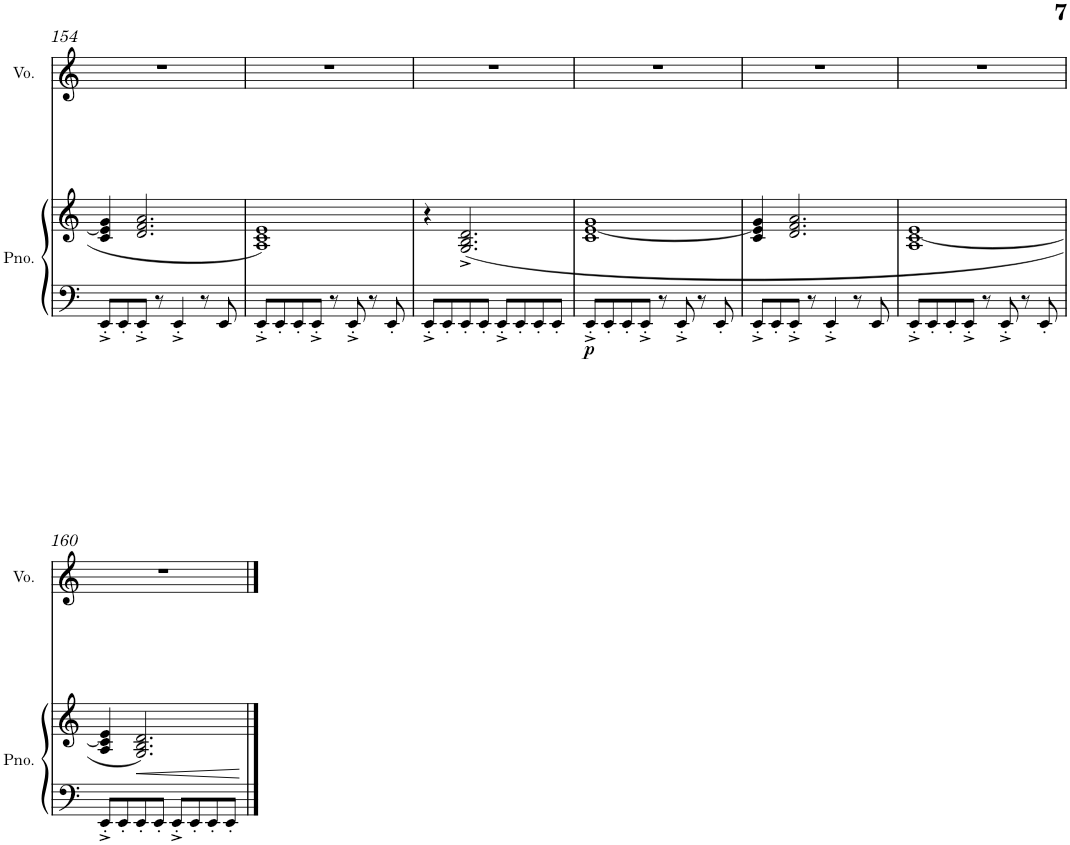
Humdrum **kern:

**kern	**kern	**dynam	**kern
*part2	*part2	*part2	*part1
*staff3	*staff2	*staff2/3	*staff1
*I"Piano	*	*	*I"Voice
*I'Pno.	*	*	*I'Vo.
!!LO:PB:g=z
*clefF4	*clefG2	*	*clefG2
*k[]	*k[]	*	*k[]
*M4/4	*M4/4	*	*M4/4
=154	=154	=154	=154
8EE'^/L	4c/ 4e/] 4g/	.	1r
8EE'/	.	.	.
8EE'^/J	2.d/ 2.f/ 2.a/	.	.
8r	.	.	.
4EE'^/	.	.	.
8r	.	.	.
8EE/	.	.	.
=155	=155	=155	=155
8EE'^/L	1A 1c 1e	.	1r
8EE'/	.	.	.
8EE'/	.	.	.
8EE'^/J	.	.	.
8r	.	.	.
8EE'^/	.	.	.
8r	.	.	.
8EE'/	.	.	.
=156	=156	=156	=156
8EE'^/L	4r	.	1r
8EE'/	.	.	.
8EE'/	(2.G/^ 2.B/^ 2.d/^	.	.
8EE'/J	.	.	.
8EE'^/L	.	.	.
8EE'/	.	.	.
8EE'/	.	.	.
8EE'/J	.	.	.
=157	=157	=157	=157
!	!	!LO:DY:b=2	!
8EE'^/L	1c [1e 1g	p	1r
8EE'/	.	.	.
8EE'/	.	.	.
8EE'^/J	.	.	.
8r	.	.	.
8EE'^/	.	.	.
8r	.	.	.
8EE'/	.	.	.
=158	=158	=158	=158
8EE'^/L	4c/ 4e/] 4g/	.	1r
8EE'/	.	.	.
8EE'^/J	2.d/ 2.f/ 2.a/	.	.
8r	.	.	.
4EE'^/	.	.	.
8r	.	.	.
8EE/	.	.	.
=159	=159	=159	=159
8EE'^/L	1A [1c 1e	.	1r
8EE'/	.	.	.
8EE'/	.	.	.
8EE'^/J	.	.	.
8r	.	.	.
8EE'^/	.	.	.
8r	.	.	.
8EE'/	.	.	.
!!LO:LB:g=z
=160	=160	=160	=160
8EE'^/L	4A/ 4c/] 4e/	.	1r
8EE'/	.	.	.
!	!	!LO:HP:b	!
8EE'/	2.G/^ 2.B/^ 2.d/^)	<	.
8EE'/J	.	.	.
8EE'^/L	.	.	.
8EE'/	.	.	.
8EE'/	.	.	.
8EE'/J	.	.	.
.	.	[	.
==	==	==	==
*-	*-	*-	*-
